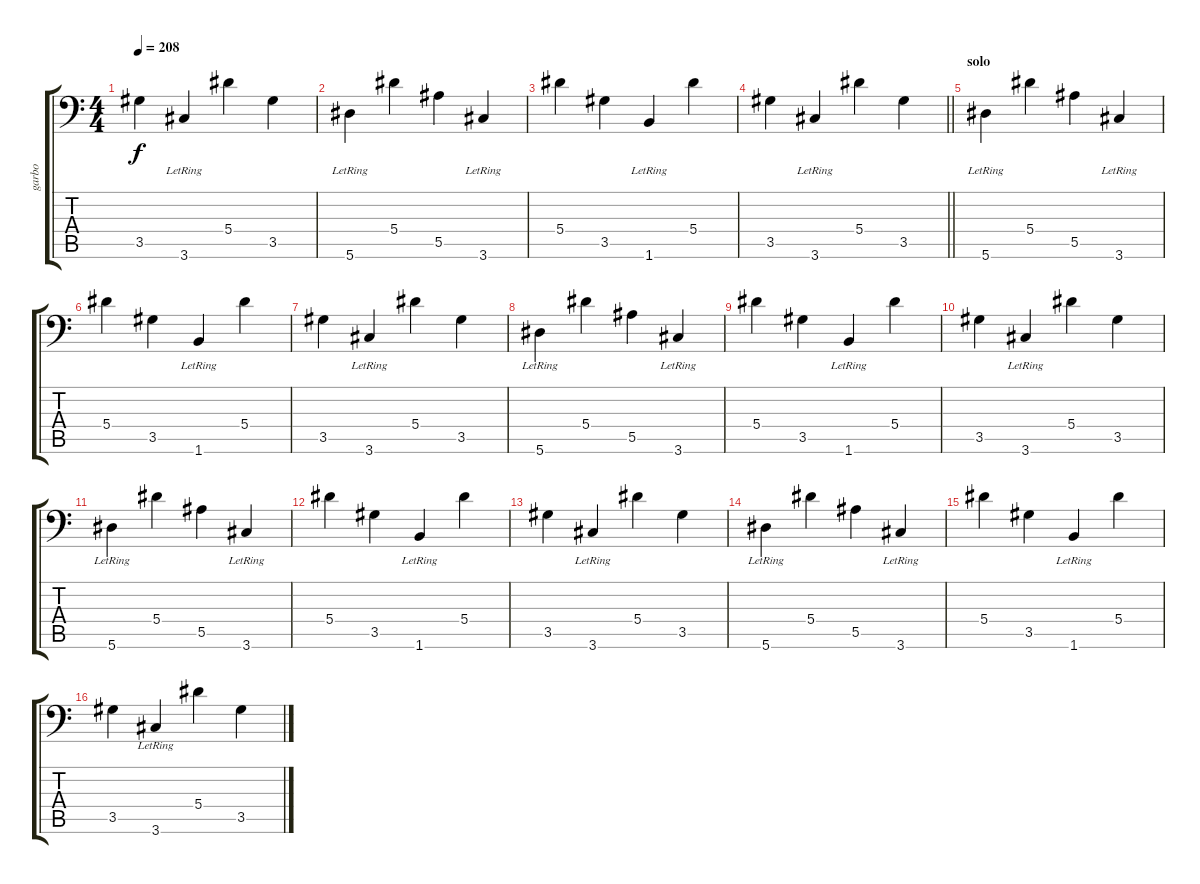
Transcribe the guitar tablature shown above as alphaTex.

\track ("garbo" "garbo") {instrument distortionguitar}
\staff {score tabs}
\tuning (C4 G3 Eb3 Bb2 F2 Bb1) {hide}
\ts (4 4)
\tempo 208
\clef f4
\ks c
3.5.4{dy f} 3.6{lr}.4 5.4.4 3.5.4 |
5.6{lr}.4 5.4.4 5.5.4 3.6{lr}.4 |
5.4.4 3.5.4 1.6{lr}.4 5.4.4 |
\barLineRight lightlight
3.5.4 3.6{lr}.4 5.4.4 3.5.4 |
\section ("" "solo")
5.6{lr}.4 5.4.4 5.5.4 3.6{lr}.4 |
5.4.4 3.5.4 1.6{lr}.4 5.4.4 |
3.5.4 3.6{lr}.4 5.4.4 3.5.4 |
5.6{lr}.4 5.4.4 5.5.4 3.6{lr}.4 |
5.4.4 3.5.4 1.6{lr}.4 5.4.4 |
3.5.4 3.6{lr}.4 5.4.4 3.5.4 |
5.6{lr}.4 5.4.4 5.5.4 3.6{lr}.4 |
5.4.4 3.5.4 1.6{lr}.4 5.4.4 |
3.5.4 3.6{lr}.4 5.4.4 3.5.4 |
5.6{lr}.4 5.4.4 5.5.4 3.6{lr}.4 |
5.4.4 3.5.4 1.6{lr}.4 5.4.4 |
3.5.4 3.6{lr}.4 5.4.4 3.5.4
